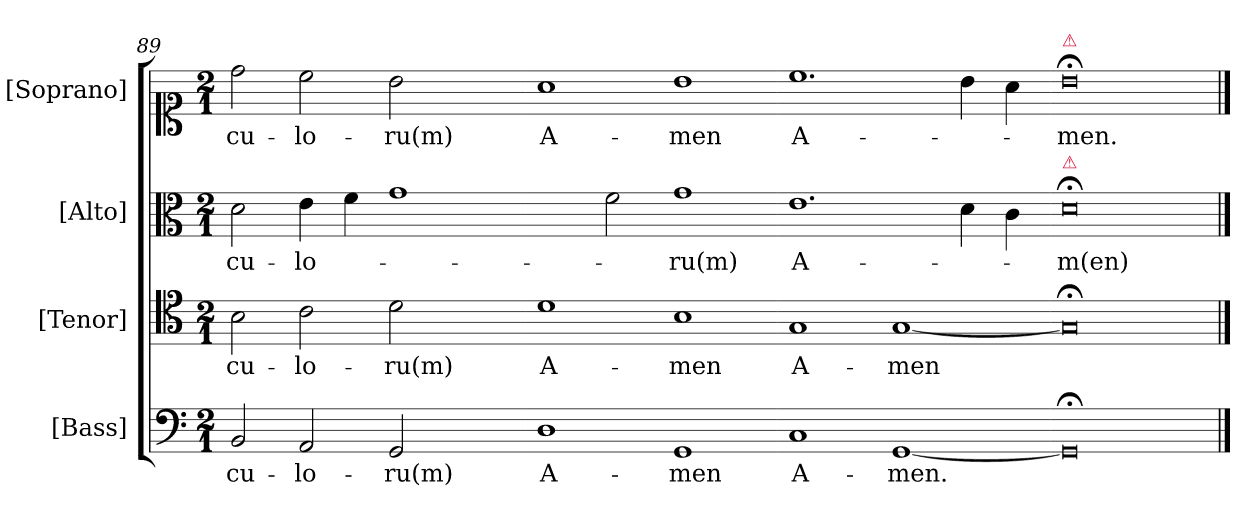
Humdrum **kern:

**kern	**text	**kern	**text	**kern	**text	**kern	**text
*part4	*part4	*part3	*part3	*part2	*part2	*part1	*part1
*staff4	*staff4	*staff3	*staff3	*staff2	*staff2	*staff1	*staff1
*I"[Bass]	*	*I"[Tenor]	*	*I"[Alto]	*	*I"[Soprano]	*
*I'B	*	*I'T	*	*I'A	*	*I'S	*
*clefF4	*	*clefC4	*	*clefC3	*	*clefC1	*
*k[]	*	*k[]	*	*k[]	*	*k[]	*
*M2/1	*	*M2/1	*	*M2/1	*	*M2/1	*
=89	=89	=89	=89	=89	=89	=89	=89
2BB/	-cu-	2B\	-cu-	2d\	-cu-	2dd\	-cu-
2AA/	-lo-	2c\	-lo-	4e\	-lo-	2cc\	-lo-
.	.	.	.	4f\	.	.	.
2GG/	-ru(m)	2d\	-ru(m)	1g\	.	2b\	-ru(m)
2ryy	.	2ryy	.	.	.	2ryy	.
=90-	=90-	=90-	=90-	=90-	=90-	=90-	=90-
1D	A-	1d	A-	2ryy	.	1a	A-
.	.	.	.	2f\	.	.	.
1GG	-men	1B	-men	1g	-ru(m)	1b	-men
=91-	=91-	=91-	=91-	=91-	=91-	=91-	=91-
!	!	!	!LO:LY:i	!	!	!	!
1C	A-	1G	A-	1.e	A-	1.cc	A-
!	!	!	!LO:LY:i	!	!	!	!
[1GG	-men.	[1G	-men	.	.	.	.
.	.	.	.	4d\	.	4b\	.
.	.	.	.	4c\	.	4a\	.
=92-	=92-	=92-	=92-	=92-	=92-	=92-	=92-
!	!	!	!	!	!	!LO:TX:a:color=crimson:t=⚠	!
!	!	!	!	!LO:TX:a:color=crimson:t=⚠	!	!	!
0GG;<]	.	0G;<]	.	0d;<;	-m(en)	0b;<;	-men.
==	==	==	==	==	==	==	==
*-	*-	*-	*-	*-	*-	*-	*-
